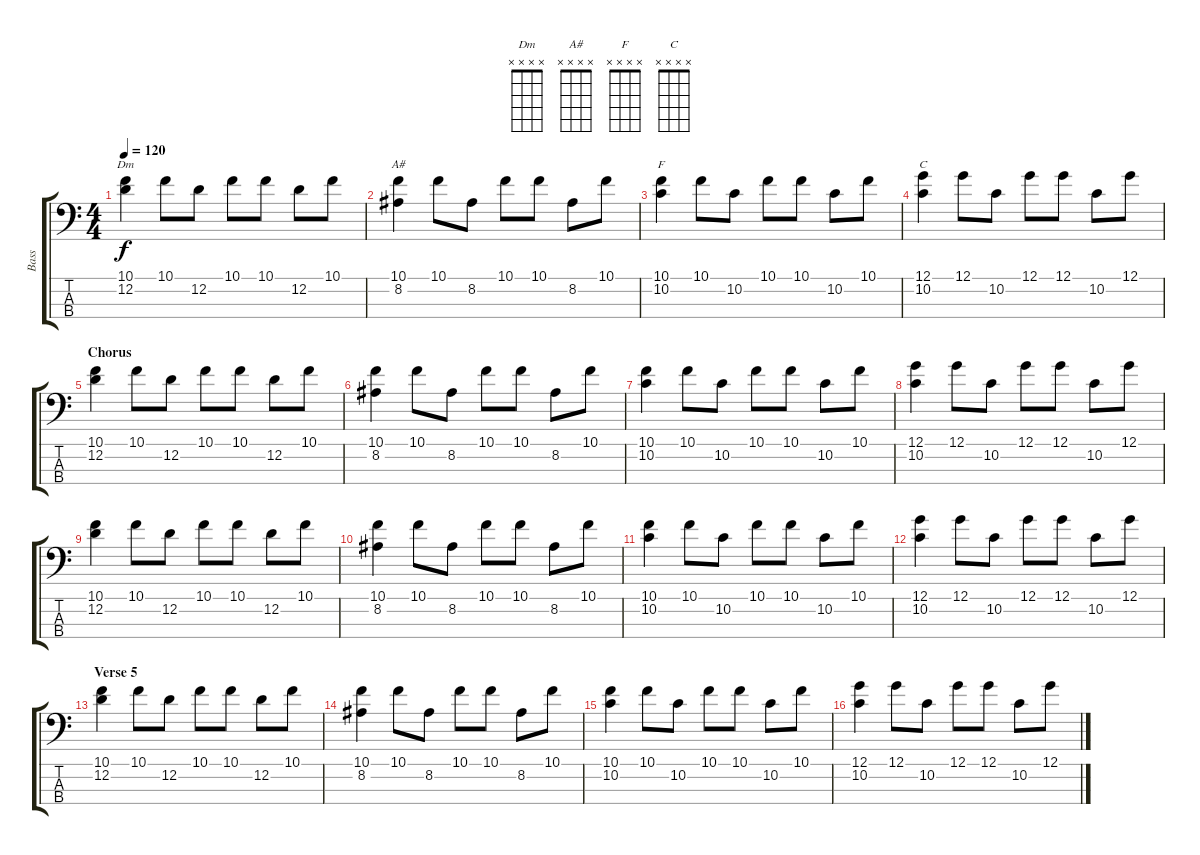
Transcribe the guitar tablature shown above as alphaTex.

\track ("Bass" "Bass") {instrument electricbasspick}
\staff {score tabs}
\tuning (G2 D2 A1 E1) {hide}
\chord ("Dm" x x x x)
\chord ("A#" x x x x)
\chord ("F" x x x x)
\chord ("C" x x x x)
\ts (4 4)
\tempo 120
\clef f4
\ks c
(10.1 12.2).4{ch "Dm" dy f} 10.1.8 12.2.8 10.1.8 10.1.8 12.2.8 10.1.8 |
(10.1 8.2).4{ch "A#"} 10.1.8 8.2.8 10.1.8 10.1.8 8.2.8 10.1.8 |
(10.1 10.2).4{ch "F"} 10.1.8 10.2.8 10.1.8 10.1.8 10.2.8 10.1.8 |
(12.1 10.2).4{ch "C"} 12.1.8 10.2.8 12.1.8 12.1.8 10.2.8 12.1.8 |
\section ("" "Chorus")
(10.1 12.2).4 10.1.8 12.2.8 10.1.8 10.1.8 12.2.8 10.1.8 |
(10.1 8.2).4 10.1.8 8.2.8 10.1.8 10.1.8 8.2.8 10.1.8 |
(10.1 10.2).4 10.1.8 10.2.8 10.1.8 10.1.8 10.2.8 10.1.8 |
(12.1 10.2).4 12.1.8 10.2.8 12.1.8 12.1.8 10.2.8 12.1.8 |
(10.1 12.2).4 10.1.8 12.2.8 10.1.8 10.1.8 12.2.8 10.1.8 |
(10.1 8.2).4 10.1.8 8.2.8 10.1.8 10.1.8 8.2.8 10.1.8 |
(10.1 10.2).4 10.1.8 10.2.8 10.1.8 10.1.8 10.2.8 10.1.8 |
(12.1 10.2).4 12.1.8 10.2.8 12.1.8 12.1.8 10.2.8 12.1.8 |
\section ("" "Verse 5")
(10.1 12.2).4 10.1.8 12.2.8 10.1.8 10.1.8 12.2.8 10.1.8 |
(10.1 8.2).4 10.1.8 8.2.8 10.1.8 10.1.8 8.2.8 10.1.8 |
(10.1 10.2).4 10.1.8 10.2.8 10.1.8 10.1.8 10.2.8 10.1.8 |
(12.1 10.2).4 12.1.8 10.2.8 12.1.8 12.1.8 10.2.8 12.1.8
